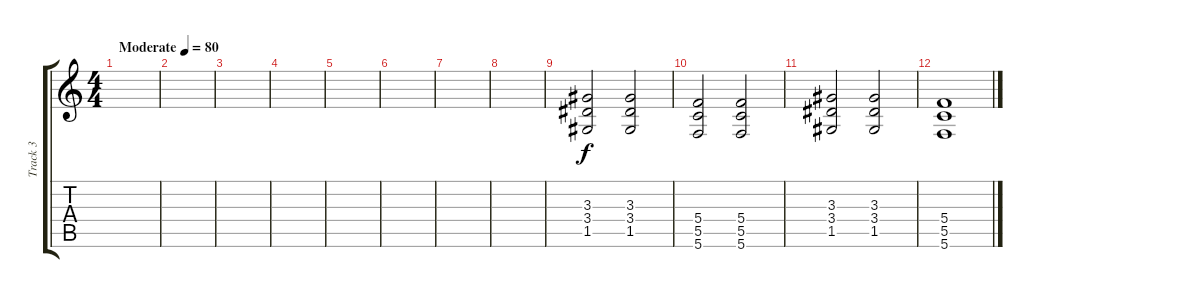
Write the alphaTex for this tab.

\track ("Track 3" "Track 3") {instrument acousticguitarsteel}
\staff {score tabs}
\tuning (D4 A3 F3 C3 G2 C2) {hide}
\ts (4 4)
\tempo (80 "Moderate")
\clef g2
\ks c
|
|
|
|
|
|
|
|
(3.3 3.4 1.5).2 (3.3 3.4 1.5).2 |
(5.4 5.5 5.6).2 (5.4 5.5 5.6).2 |
(3.3 3.4 1.5).2 (3.3 3.4 1.5).2 |
(5.4 5.5 5.6).1
